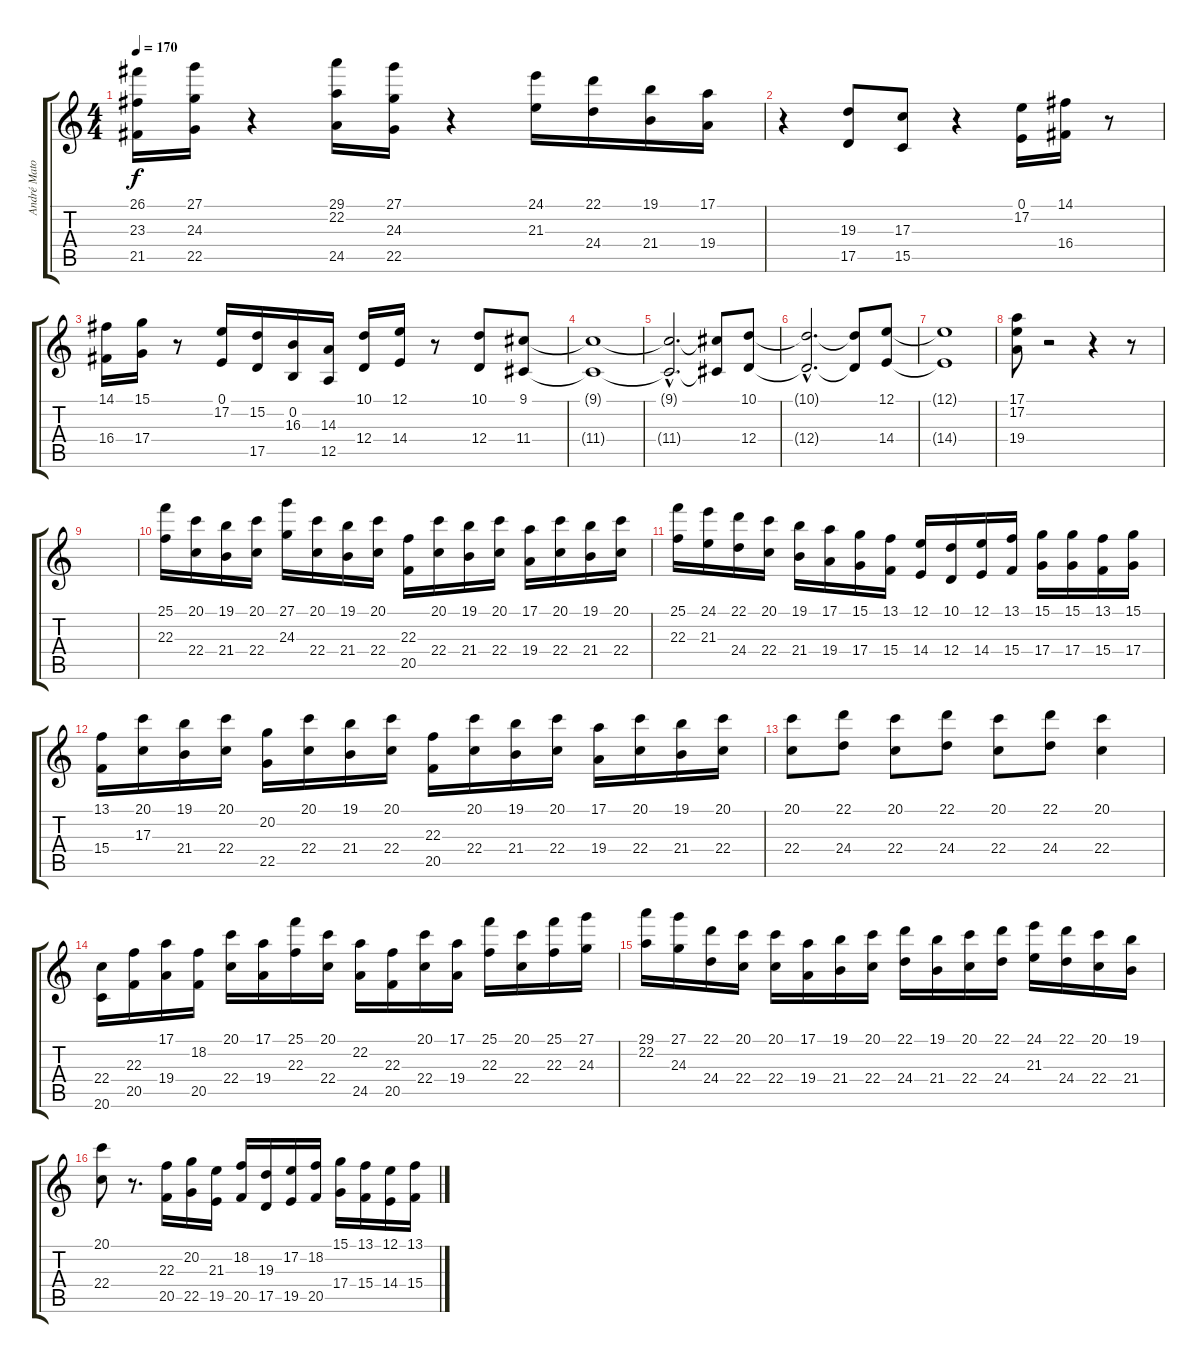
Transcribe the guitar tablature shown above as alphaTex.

\track ("André Matos (Teclado)" "André Mato") {instrument stringensemble1}
\staff {score tabs}
\tuning (E4 B3 G3 D3 A2 E2) {hide}
\ts (4 4)
\tempo 170
\clef g2
\ks c
(26.1 23.3 21.5).16{dy f} (27.1 24.3 22.5).16 r.4 (29.1 22.2 24.5).16 (27.1 24.3 22.5).16 r.4 (24.1 21.3).16 (22.1 24.4).16 (19.1 21.4).16 (17.1 19.4).16 |
r.4 (19.3 17.5).8 (17.3 15.5).8 r.4 (0.1 17.2).16 (14.1 16.4).16 r.8 |
(14.1 16.4).16 (15.1 17.4).16 r.8 (0.1 17.2).16 (15.2 17.5).16 (0.2 16.3).16 (14.3 12.5).16 (10.1 12.4).16 (12.1 14.4).16 r.8 (10.1 12.4).8 (9.1 11.4).8 |
(9.1{t} 11.4{t}).1 |
(9.1{hac t} 11.4{hac t}).2{d} (9.1{t} 11.4{t}).8 (10.1 12.4).8 |
(10.1{hac t} 12.4{hac t}).2{d} (10.1{t} 12.4{t}).8 (12.1 14.4).8 |
(12.1{t} 14.4{t}).1 |
(17.1 17.2 19.4).8 r.2 r.4 r.8 |
|
(25.1 22.3).16 (20.1 22.4).16 (19.1 21.4).16 (20.1 22.4).16 (27.1 24.3).16 (20.1 22.4).16 (19.1 21.4).16 (20.1 22.4).16 (22.3 20.5).16 (20.1 22.4).16 (19.1 21.4).16 (20.1 22.4).16 (17.1 19.4).16 (20.1 22.4).16 (19.1 21.4).16 (20.1 22.4).16 |
(25.1 22.3).16 (24.1 21.3).16 (22.1 24.4).16 (20.1 22.4).16 (19.1 21.4).16 (17.1 19.4).16 (15.1 17.4).16 (13.1 15.4).16 (12.1 14.4).16 (10.1 12.4).16 (12.1 14.4).16 (13.1 15.4).16 (15.1 17.4).16 (15.1 17.4).16 (13.1 15.4).16 (15.1 17.4).16 |
(13.1 15.4).16 (20.1 17.3).16 (19.1 21.4).16 (20.1 22.4).16 (20.2 22.5).16 (20.1 22.4).16 (19.1 21.4).16 (20.1 22.4).16 (22.3 20.5).16 (20.1 22.4).16 (19.1 21.4).16 (20.1 22.4).16 (17.1 19.4).16 (20.1 22.4).16 (19.1 21.4).16 (20.1 22.4).16 |
(20.1 22.4).8 (22.1 24.4).8 (20.1 22.4).8 (22.1 24.4).8 (20.1 22.4).8 (22.1 24.4).8 (20.1 22.4).4 |
(22.4 20.6).16 (22.3 20.5).16 (17.1 19.4).16 (18.2 20.5).16 (20.1 22.4).16 (17.1 19.4).16 (25.1 22.3).16 (20.1 22.4).16 (22.2 24.5).16 (22.3 20.5).16 (20.1 22.4).16 (17.1 19.4).16 (25.1 22.3).16 (20.1 22.4).16 (25.1 22.3).16 (27.1 24.3).16 |
(29.1 22.2).16 (27.1 24.3).16 (22.1 24.4).16 (20.1 22.4).16 (20.1 22.4).16 (17.1 19.4).16 (19.1 21.4).16 (20.1 22.4).16 (22.1 24.4).16 (19.1 21.4).16 (20.1 22.4).16 (22.1 24.4).16 (24.1 21.3).16 (22.1 24.4).16 (20.1 22.4).16 (19.1 21.4).16 |
(20.1 22.4).8 r.8{d} (22.3 20.5).16 (20.2 22.5).16 (21.3 19.5).16 (18.2 20.5).16 (19.3 17.5).16 (17.2 19.5).16 (18.2 20.5).16 (15.1 17.4).16 (13.1 15.4).16 (12.1 14.4).16 (13.1 15.4).16
